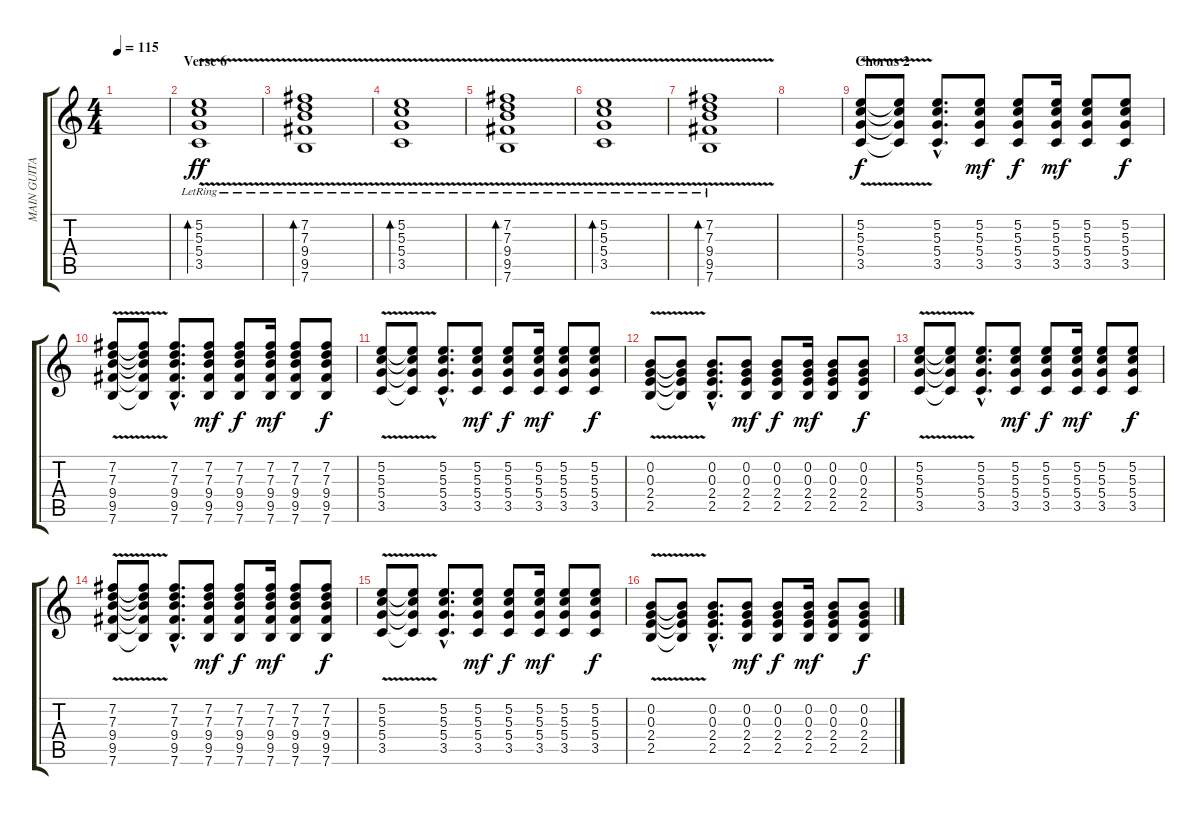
\track ("MAIN GUITAR" "MAIN GUITA") {instrument acousticguitarsteel}
\staff {score tabs}
\tuning (E4 B3 G3 D3 A2 E2) {hide}
\ts (4 4)
\tempo 115
\clef g2
\ks c
|
\section ("" "Verse 6")
(5.2{lr} 5.3{v lr} 5.4{lr} 3.5{lr}).1{bd 120 dy ff} |
(7.2{lr} 7.3{v lr} 9.4{lr} 9.5{lr} 7.6{lr}).1{bd 120} |
(5.2{lr} 5.3{v lr} 5.4{lr} 3.5{lr}).1{bd 120} |
(7.2{lr} 7.3{v lr} 9.4{lr} 9.5{lr} 7.6).1{bd 120} |
(5.2{lr} 5.3{v lr} 5.4{lr} 3.5{lr}).1{bd 120} |
(7.2{lr} 7.3{v lr} 9.4{lr} 9.5{lr} 7.6{lr}).1{bd 120} |
|
\section ("" "Chorus 2")
(5.2 5.3 5.4{v} 3.5).8{dy f instrument acousticguitarsteel} (5.2{t} 5.3{t} 5.4{t} 3.5{t}).8 (5.2{hac} 5.3{hac} 5.4{hac} 3.5{hac}).8{d} (5.2 5.3 5.4 3.5).8{dy mf} (5.2 5.3 5.4 3.5).8{dy f} (5.2 5.3 5.4 3.5).16{dy mf} (5.2 5.3 5.4 3.5).8 (5.2 5.3 5.4 3.5).8{dy f} |
(7.2 7.3 9.4{v} 9.5 7.6).8 (7.2{t} 7.3{t} 9.4{t} 9.5{t} 7.6{t}).8 (7.2{hac} 7.3{hac} 9.4{hac} 9.5{hac} 7.6{hac}).8{d} (7.2 7.3 9.4 9.5 7.6).8{dy mf} (7.2 7.3 9.4 9.5 7.6).8{dy f} (7.2 7.3 9.4 9.5 7.6).16{dy mf} (7.2 7.3 9.4 9.5 7.6).8 (7.2 7.3 9.4 9.5 7.6).8{dy f} |
(5.2 5.3 5.4{v} 3.5).8 (5.2{t} 5.3{t} 5.4{t} 3.5{t}).8 (5.2{hac} 5.3{hac} 5.4{hac} 3.5{hac}).8{d} (5.2 5.3 5.4 3.5).8{dy mf} (5.2 5.3 5.4 3.5).8{dy f} (5.2 5.3 5.4 3.5).16{dy mf} (5.2 5.3 5.4 3.5).8 (5.2 5.3 5.4 3.5).8{dy f} |
(0.2{v} 0.3 2.4 2.5).8 (0.2{t} 0.3{t} 2.4{t} 2.5{t}).8 (0.2{hac} 0.3{hac} 2.4{hac} 2.5{hac}).8{d} (0.2 0.3 2.4 2.5).8{dy mf} (0.2 0.3 2.4 2.5).8{dy f} (0.2 0.3 2.4 2.5).16{dy mf} (0.2 0.3 2.4 2.5).8 (0.2 0.3 2.4 2.5).8{dy f} |
(5.2 5.3 5.4{v} 3.5).8 (5.2{t} 5.3{t} 5.4{t} 3.5{t}).8 (5.2{hac} 5.3{hac} 5.4{hac} 3.5{hac}).8{d} (5.2 5.3 5.4 3.5).8{dy mf} (5.2 5.3 5.4 3.5).8{dy f} (5.2 5.3 5.4 3.5).16{dy mf} (5.2 5.3 5.4 3.5).8 (5.2 5.3 5.4 3.5).8{dy f} |
(7.2 7.3 9.4{v} 9.5 7.6).8 (7.2{t} 7.3{t} 9.4{t} 9.5{t} 7.6{t}).8 (7.2{hac} 7.3{hac} 9.4{hac} 9.5{hac} 7.6{hac}).8{d} (7.2 7.3 9.4 9.5 7.6).8{dy mf} (7.2 7.3 9.4 9.5 7.6).8{dy f} (7.2 7.3 9.4 9.5 7.6).16{dy mf} (7.2 7.3 9.4 9.5 7.6).8 (7.2 7.3 9.4 9.5 7.6).8{dy f} |
(5.2 5.3 5.4{v} 3.5).8 (5.2{t} 5.3{t} 5.4{t} 3.5{t}).8 (5.2{hac} 5.3{hac} 5.4{hac} 3.5{hac}).8{d} (5.2 5.3 5.4 3.5).8{dy mf} (5.2 5.3 5.4 3.5).8{dy f} (5.2 5.3 5.4 3.5).16{dy mf} (5.2 5.3 5.4 3.5).8 (5.2 5.3 5.4 3.5).8{dy f} |
(0.2{v} 0.3 2.4 2.5).8 (0.2{t} 0.3{t} 2.4{t} 2.5{t}).8 (0.2{hac} 0.3{hac} 2.4{hac} 2.5{hac}).8{d} (0.2 0.3 2.4 2.5).8{dy mf} (0.2 0.3 2.4 2.5).8{dy f} (0.2 0.3 2.4 2.5).16{dy mf} (0.2 0.3 2.4 2.5).8 (0.2 0.3 2.4 2.5).8{dy f}
